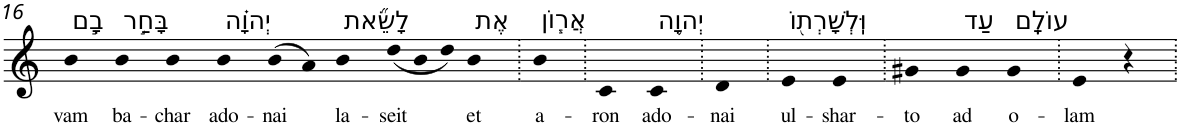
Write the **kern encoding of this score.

**kern	**text
*part1	*part1
*staff1	*staff1
*I"Piano	*
*I'Pno	*
!!LO:PB:g=z
*clefG2	*
*k[]	*
=16	=16
!LO:TX:a:t=בָ֣ם	!
!	!LO:LY:b
4b	vam
!LO:TX:a:t=בָּחַ֣ר	!
!	!LO:LY:b
4b	ba-
!	!LO:LY:b
4b	-char
!LO:TX:a:t=יְהוָ֗ה	!
!	!LO:LY:b
4b	ado-
!	!LO:LY:b
(>8b	-nai
8a)	.
!LO:TX:a:t=לָשֵׂ֞את	!
!	!LO:LY:b
4b	la-
*Xtuplet	*
!	!LO:LY:b
(<12dd	-seit
12b	.
12dd)	.
!LO:TX:a:t=אֶת	!
!	!LO:LY:b
4b	et
=17.	=17.
!LO:TX:a:t=אֲר֧וֹן	!
!	!LO:LY:b
4b	a-
=18.	=18.
!	!LO:LY:b
4c	-ron
!LO:TX:a:t=יְהוָ֛ה	!
!	!LO:LY:b
4c	ado-
=19.	=19.
!	!LO:LY:b
4d	-nai
=20.	=20.
!LO:TX:a:t=וּֽלְשָׁרְת֖וֹ	!
!	!LO:LY:b
4e	ul-
!	!LO:LY:b
4e	-shar-
=21.	=21.
!	!LO:LY:b
4g#X	-to
!LO:TX:a:t=עַד	!
!	!LO:LY:b
4g#	ad
!LO:TX:a:t=עוֹלָֽם	!
!	!LO:LY:b
4g#	o-
=22.	=22.
!	!LO:LY:b
4e	-lam
4r	.
=.	=.
*-	*-
